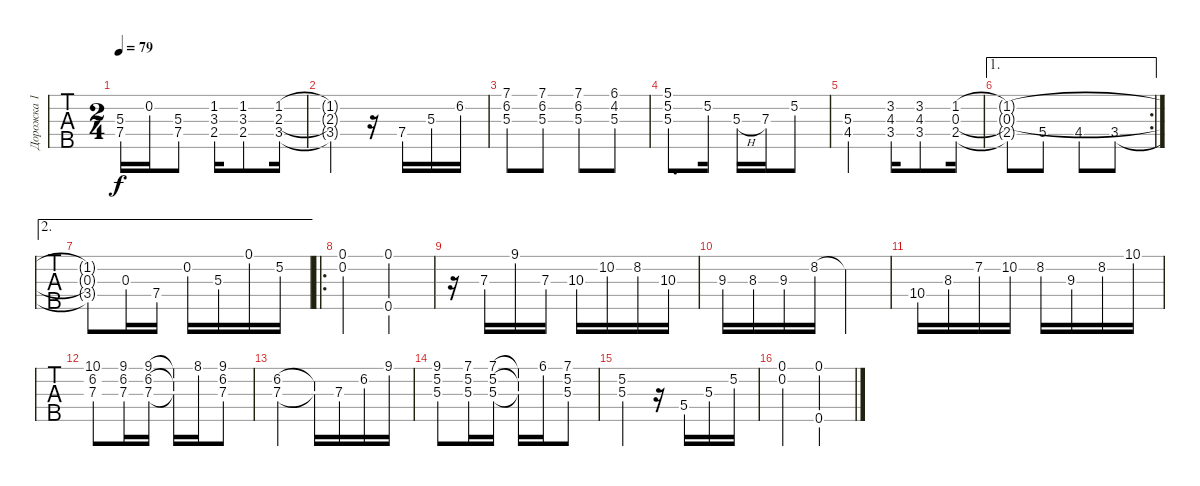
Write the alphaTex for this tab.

\track ("Дорожка 1" "Дорожка 1") {instrument banjo}
\staff {tabs}
\tuning (D4 B3 G3 D3 G4) {hide}
\displaytranspose 12
\ts (2 4)
\tempo 79
\clef g2
\ks c
(5.3{t} 7.4{t}).16{dy f} 0.2.16 (5.3 7.4).8 (1.2 3.3 2.4).16 (1.2 3.3 2.4).8 (1.2 2.3 3.4).16 |
(1.2{t} 2.3{t} 3.4{t}).4 r.16 7.4.16 5.3.16 6.2.16 |
(7.1 6.2 5.3).8 (7.1 6.2 5.3).8 (7.1 6.2 5.3).8 (6.1 4.2 5.3).8 |
(5.1 5.2 5.3).8{d} 5.2.16 5.3{h}.16 7.3.16 5.2.8 |
(5.3 4.4).4 (3.2 4.3 3.4).16 (3.2 4.3 3.4).8 (1.2 0.3 2.4).16 |
\ae 1
\rc 2
(1.2{t} 0.3{t} 2.4{t}).8 5.4.8 4.4.8 3.4.8 |
\ae 2
(1.2{t} 0.3{t} 3.4{t}).8 0.3.16 7.4.16 0.2.16 5.3.16 0.1.16 5.2.16 |
\ro
(0.1 0.2).4 (0.1 0.5).4 |
r.16 7.3.16 9.1.16 7.3.16 10.3.16 10.2.16 8.2.16 10.3.16 |
9.3.16 8.3.16 9.3.16 8.2.16 8.2{t}.4 |
10.4.16 8.3.16 7.2.16 10.2.16 8.2.16 9.3.16 8.2.16 10.1.16 |
(10.1 6.2 7.3).8 (9.1 6.2 7.3).16 (9.1 6.2 7.3).16 (9.1{t} 6.2{t} 7.3{t}).16 8.1.16 (9.1 6.2 7.3).8 |
(6.2 7.3).4 (6.2{t} 7.3{t}).16 7.3.16 6.2.16 9.1.16 |
(9.1 5.2 5.3).8 (7.1 5.2 5.3).16 (7.1 5.2 5.3).16 (7.1{t} 5.2{t} 5.3{t}).16 6.1.16 (7.1 5.2 5.3).8 |
(5.2 5.3).4 r.16 5.4.16 5.3.16 5.2.16 |
(0.1 0.2).4 (0.1 0.5).4
